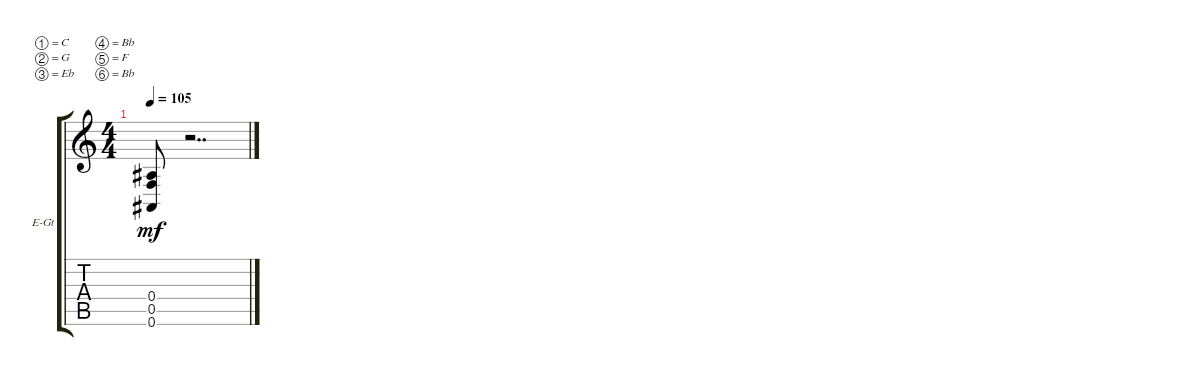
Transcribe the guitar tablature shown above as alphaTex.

\defaultSystemsLayout 4
\bracketExtendMode groupsimilarinstruments
\firstSystemTrackNameOrientation horizontal
\otherSystemsTrackNameOrientation horizontal
\track ("Rhythm Guitar" "E-Gt") {instrument overdrivenguitar}
\staff {score tabs}
\tuning (C4 G3 Eb3 Bb2 F2 Bb1)
\ts (4 4)
\tempo 105
\clef g2
\ks c
(0.6 0.5 0.4).8{dy mf} r.2{dd}
